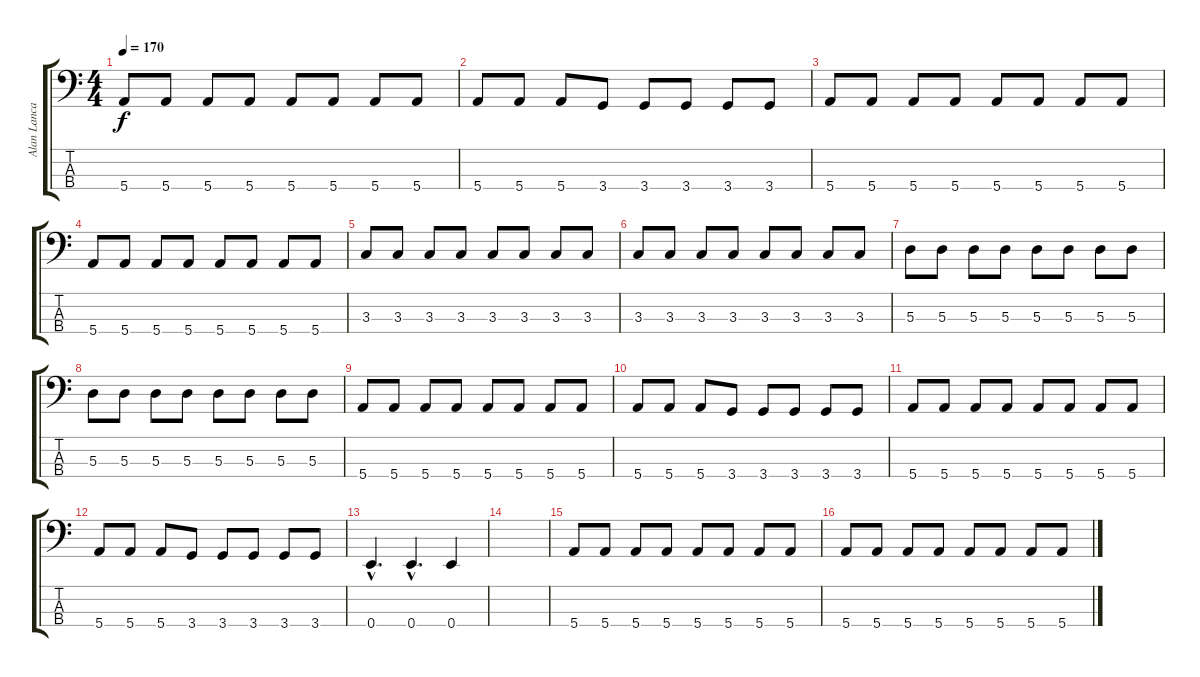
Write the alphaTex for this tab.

\track ("Alan Lancaster" "Alan Lanca") {instrument electricbassfinger}
\staff {score tabs}
\tuning (G2 D2 A1 E1) {hide}
\ts (4 4)
\tempo 170
\clef f4
\ks c
5.4.8{dy f} 5.4.8 5.4.8 5.4.8 5.4.8 5.4.8 5.4.8 5.4.8 |
5.4.8 5.4.8 5.4.8 3.4.8 3.4.8 3.4.8 3.4.8 3.4.8 |
5.4.8 5.4.8 5.4.8 5.4.8 5.4.8 5.4.8 5.4.8 5.4.8 |
5.4.8 5.4.8 5.4.8 5.4.8 5.4.8 5.4.8 5.4.8 5.4.8 |
3.3.8 3.3.8 3.3.8 3.3.8 3.3.8 3.3.8 3.3.8 3.3.8 |
3.3.8 3.3.8 3.3.8 3.3.8 3.3.8 3.3.8 3.3.8 3.3.8 |
5.3.8 5.3.8 5.3.8 5.3.8 5.3.8 5.3.8 5.3.8 5.3.8 |
5.3.8 5.3.8 5.3.8 5.3.8 5.3.8 5.3.8 5.3.8 5.3.8 |
5.4.8 5.4.8 5.4.8 5.4.8 5.4.8 5.4.8 5.4.8 5.4.8 |
5.4.8 5.4.8 5.4.8 3.4.8 3.4.8 3.4.8 3.4.8 3.4.8 |
5.4.8 5.4.8 5.4.8 5.4.8 5.4.8 5.4.8 5.4.8 5.4.8 |
5.4.8 5.4.8 5.4.8 3.4.8 3.4.8 3.4.8 3.4.8 3.4.8 |
0.4{hac}.4{d} 0.4{hac}.4{d} 0.4.4 |
|
5.4.8 5.4.8 5.4.8 5.4.8 5.4.8 5.4.8 5.4.8 5.4.8 |
5.4.8 5.4.8 5.4.8 5.4.8 5.4.8 5.4.8 5.4.8 5.4.8
